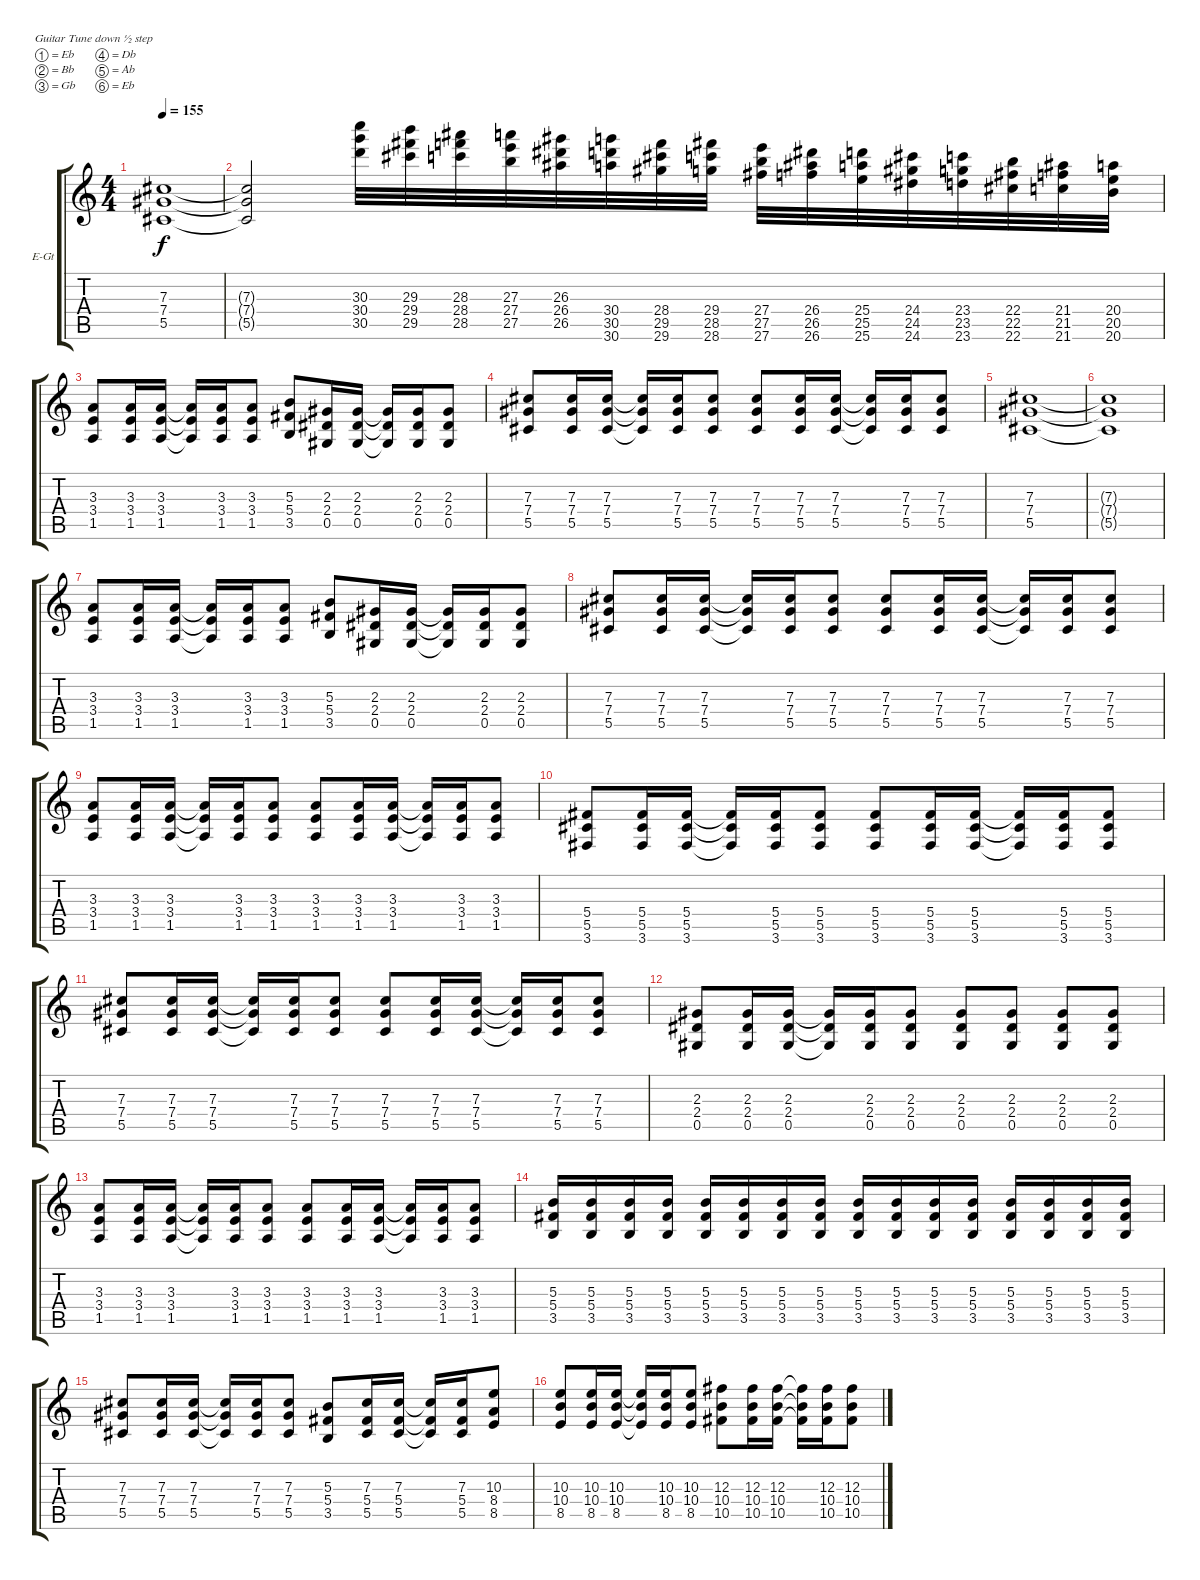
\defaultSystemsLayout 4
\bracketExtendMode groupsimilarinstruments
\firstSystemTrackNameOrientation horizontal
\otherSystemsTrackNameOrientation horizontal
\track ("Guitar - Zach Blair" "E-Gt") {instrument distortionguitar}
\staff {score tabs}
\tuning (Eb4 Bb3 Gb3 Db3 Ab2 Eb2)
\ts (4 4)
\tempo 155
\clef g2
\ks c
(7.3 7.4 5.5).1{dy f} |
(7.3{t} 7.4{t} 5.5{t}).2 (30.4 30.5 30.3).32 (29.4 29.5 29.3).32 (28.4 28.5 28.3).32 (27.4 27.5 27.3).32 (26.4 26.5 26.3).32 (30.5 30.6 30.4).32 (29.5 29.6 28.4).32 (28.5 28.6 29.4).32 (27.5 27.6 27.4).32 (26.5 26.6 26.4).32 (25.5 25.6 25.4).32 (24.5 24.6 24.4).32 (23.5 23.6 23.4).32 (22.5 22.6 22.4).32 (21.5 21.6 21.4).32 (20.5 20.6 20.4).32 |
(3.3 3.4 1.5).8 (3.3 3.4 1.5).16 (3.3 3.4 1.5).16 (3.3{t} 3.4{t} 1.5{t}).16 (3.3 3.4 1.5).16 (3.3 3.4 1.5).8 (5.3 5.4 3.5).8 (2.3 2.4 0.5).16 (2.3 2.4 0.5).16 (2.3{t} 2.4{t} 0.5{t}).16 (2.3 2.4 0.5).16 (2.3 2.4 0.5).8 |
(7.3 7.4 5.5).8 (7.3 7.4 5.5).16 (7.3 7.4 5.5).16 (7.3{t} 7.4{t} 5.5{t}).16 (7.3 7.4 5.5).16 (7.3 7.4 5.5).8 (7.3 7.4 5.5).8 (7.3 7.4 5.5).16 (7.3 7.4 5.5).16 (7.3{t} 7.4{t} 5.5{t}).16 (7.3 7.4 5.5).16 (7.3 7.4 5.5).8 |
(7.3 7.4 5.5).1 |
(7.3{t} 7.4{t} 5.5{t}).1 |
(3.3 3.4 1.5).8 (3.3 3.4 1.5).16 (3.3 3.4 1.5).16 (3.3{t} 3.4{t} 1.5{t}).16 (3.3 3.4 1.5).16 (3.3 3.4 1.5).8 (5.3 5.4 3.5).8 (2.3 2.4 0.5).16 (2.3 2.4 0.5).16 (2.3{t} 2.4{t} 0.5{t}).16 (2.3 2.4 0.5).16 (2.3 2.4 0.5).8 |
(7.3 7.4 5.5).8 (7.3 7.4 5.5).16 (7.3 7.4 5.5).16 (7.3{t} 7.4{t} 5.5{t}).16 (7.3 7.4 5.5).16 (7.3 7.4 5.5).8 (7.3 7.4 5.5).8 (7.3 7.4 5.5).16 (7.3 7.4 5.5).16 (7.3{t} 7.4{t} 5.5{t}).16 (7.3 7.4 5.5).16 (7.3 7.4 5.5).8 |
(3.3 3.4 1.5).8 (3.3 3.4 1.5).16 (3.3 3.4 1.5).16 (3.3{t} 3.4{t} 1.5{t}).16 (3.3 3.4 1.5).16 (3.3 3.4 1.5).8 (3.3 3.4 1.5).8 (3.3 3.4 1.5).16 (3.3 3.4 1.5).16 (3.3{t} 3.4{t} 1.5{t}).16 (3.3 3.4 1.5).16 (3.3 3.4 1.5).8 |
(5.4 5.5 3.6).8 (5.4 5.5 3.6).16 (5.4 5.5 3.6).16 (5.4{t} 5.5{t} 3.6{t}).16 (5.4 5.5 3.6).16 (5.4 5.5 3.6).8 (5.4 5.5 3.6).8 (5.4 5.5 3.6).16 (5.4 5.5 3.6).16 (5.4{t} 5.5{t} 3.6{t}).16 (5.4 5.5 3.6).16 (5.4 5.5 3.6).8 |
(7.3 7.4 5.5).8 (7.3 7.4 5.5).16 (7.3 7.4 5.5).16 (7.3{t} 7.4{t} 5.5{t}).16 (7.3 7.4 5.5).16 (7.3 7.4 5.5).8 (7.3 7.4 5.5).8 (7.3 7.4 5.5).16 (7.3 7.4 5.5).16 (7.3{t} 7.4{t} 5.5{t}).16 (7.3 7.4 5.5).16 (7.3 7.4 5.5).8 |
(2.3 2.4 0.5).8 (2.3 2.4 0.5).16 (2.3 2.4 0.5).16 (2.3{t} 2.4{t} 0.5{t}).16 (2.3 2.4 0.5).16 (2.3 2.4 0.5).8 (2.3 2.4 0.5).8 (2.3 2.4 0.5).8 (2.3 2.4 0.5).8 (2.3 2.4 0.5).8 |
(3.3 3.4 1.5).8 (3.3 3.4 1.5).16 (3.3 3.4 1.5).16 (3.3{t} 3.4{t} 1.5{t}).16 (3.3 3.4 1.5).16 (3.3 3.4 1.5).8 (3.3 3.4 1.5).8 (3.3 3.4 1.5).16 (3.3 3.4 1.5).16 (3.3{t} 3.4{t} 1.5{t}).16 (3.3 3.4 1.5).16 (3.3 3.4 1.5).8 |
(5.3 5.4 3.5).16 (5.3 5.4 3.5).16 (5.3 5.4 3.5).16 (5.3 5.4 3.5).16 (5.3 5.4 3.5).16 (5.3 5.4 3.5).16 (5.3 5.4 3.5).16 (5.3 5.4 3.5).16 (5.3 5.4 3.5).16 (5.3 5.4 3.5).16 (5.3 5.4 3.5).16 (5.3 5.4 3.5).16 (5.3 5.4 3.5).16 (5.3 5.4 3.5).16 (5.3 5.4 3.5).16 (5.3 5.4 3.5).16 |
(7.3 7.4 5.5).8 (7.3 7.4 5.5).16 (7.3 7.4 5.5).16 (7.3{t} 7.4{t} 5.5{t}).16 (7.3 7.4 5.5).16 (7.3 7.4 5.5).8 (5.3 5.4 3.5).8 (7.3 5.4 5.5).16 (7.3 5.4 5.5).16 (7.3{t} 5.4{t} 5.5{t}).16 (7.3 5.4 5.5).16 (10.3 8.4 8.5).8 |
(10.3 10.4 8.5).8 (10.3 10.4 8.5).16 (10.3 10.4 8.5).16 (10.3{t} 10.4{t} 8.5{t}).16 (10.3 10.4 8.5).16 (10.3 10.4 8.5).8 (12.3 10.4 10.5).8 (12.3 10.4 10.5).16 (12.3 10.4 10.5).16 (12.3{t} 10.4{t} 10.5{t}).16 (12.3 10.4 10.5).16 (12.3 10.4 10.5).8
